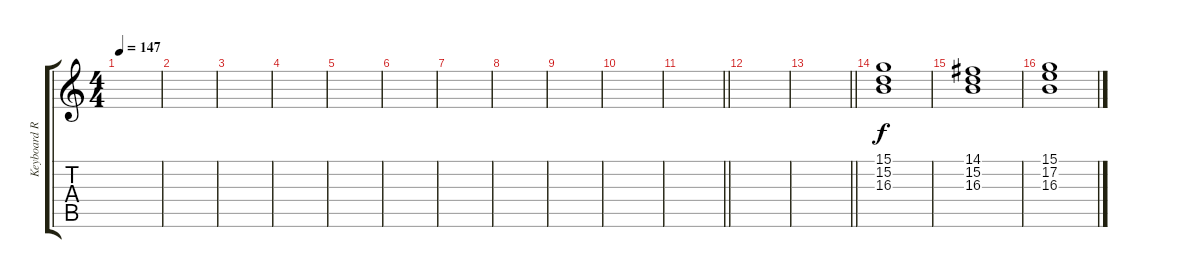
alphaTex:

\track ("Keyboard Right" "Keyboard R") {instrument lead2sawtooth}
\staff {score tabs}
\tuning (E4 B3 G3 D3 A2 E2) {hide}
\ts (4 4)
\tempo 147
\clef g2
\ks c
|
|
|
|
|
|
|
|
|
|
\barLineRight lightlight
|
|
\barLineRight lightlight
|
(15.1 15.2 16.3).1 |
(14.1 15.2 16.3).1 |
(15.1 17.2 16.3).1
